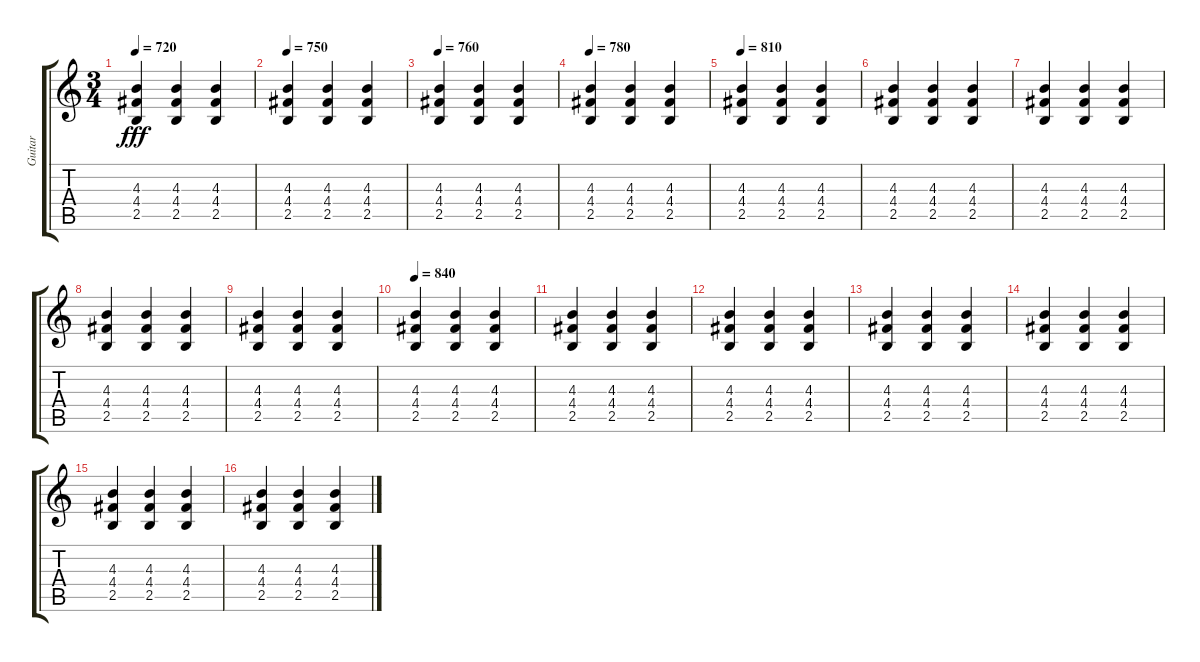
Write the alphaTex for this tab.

\track ("Guitar" "Guitar") {instrument overdrivenguitar}
\staff {score tabs}
\tuning (E4 B3 G3 D3 A2 E2) {hide}
\ts (3 4)
\tempo 720
\clef g2
\ks c
(4.3 4.4 2.5).4{dy fff} (4.3 4.4 2.5).4 (4.3 4.4 2.5).4 |
\tempo 750
(4.3 4.4 2.5).4 (4.3 4.4 2.5).4 (4.3 4.4 2.5).4 |
\tempo 760
(4.3 4.4 2.5).4 (4.3 4.4 2.5).4 (4.3 4.4 2.5).4 |
\tempo 780
(4.3 4.4 2.5).4 (4.3 4.4 2.5).4 (4.3 4.4 2.5).4 |
\tempo 810
(4.3 4.4 2.5).4 (4.3 4.4 2.5).4 (4.3 4.4 2.5).4 |
(4.3 4.4 2.5).4 (4.3 4.4 2.5).4 (4.3 4.4 2.5).4 |
(4.3 4.4 2.5).4 (4.3 4.4 2.5).4 (4.3 4.4 2.5).4 |
(4.3 4.4 2.5).4 (4.3 4.4 2.5).4 (4.3 4.4 2.5).4 |
(4.3 4.4 2.5).4 (4.3 4.4 2.5).4 (4.3 4.4 2.5).4 |
\tempo 840
(4.3 4.4 2.5).4 (4.3 4.4 2.5).4 (4.3 4.4 2.5).4 |
(4.3 4.4 2.5).4 (4.3 4.4 2.5).4 (4.3 4.4 2.5).4 |
(4.3 4.4 2.5).4 (4.3 4.4 2.5).4 (4.3 4.4 2.5).4 |
(4.3 4.4 2.5).4 (4.3 4.4 2.5).4 (4.3 4.4 2.5).4 |
(4.3 4.4 2.5).4 (4.3 4.4 2.5).4 (4.3 4.4 2.5).4 |
(4.3 4.4 2.5).4 (4.3 4.4 2.5).4 (4.3 4.4 2.5).4 |
(4.3 4.4 2.5).4 (4.3 4.4 2.5).4 (4.3 4.4 2.5).4
